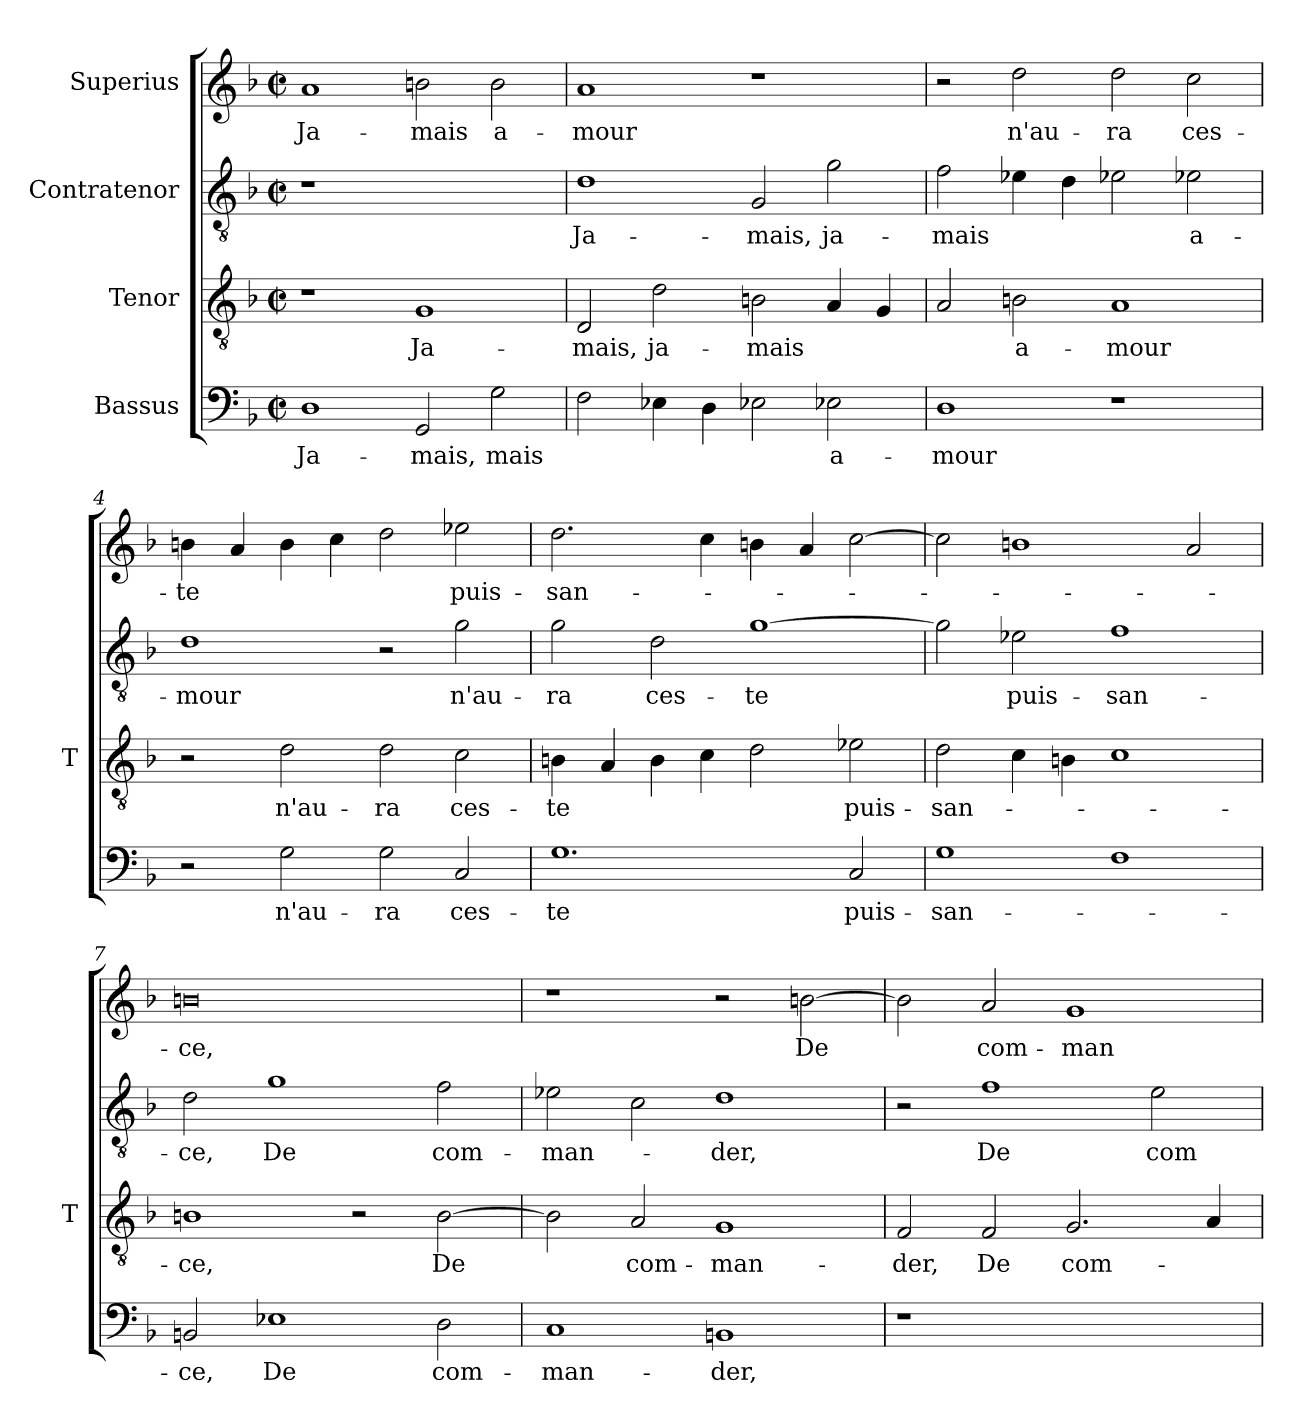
**kern	**text	**kern	**text	**kern	**text	**kern	**text
*part4	*part4	*part3	*part3	*part2	*part2	*part1	*part1
*staff4	*staff4	*staff3	*staff3	*staff2	*staff2	*staff1	*staff1
*I"Bassus	*	*I"Tenor	*	*I"Contratenor	*	*I"Superius	*
*	*	*I'T	*	*	*	*	*
*clefF4	*	*clefGv2	*	*clefGv2	*	*clefG2	*
*k[b-]	*	*k[b-]	*	*k[b-]	*	*k[b-]	*
*F:	*	*F:	*	*F:	*	*F:	*
*M2/2	*	*M2/2	*	*M2/2	*	*M2/2	*
*met(c|)	*	*met(c|)	*	*met(c|)	*	*met(c|)	*
=1	=1	=1	=1	=1	=1	=1	=1
1D	Ja-	1r	.	1r	.	1a	Ja-
2GG	-mais,	1G	Ja-	1ryy	.	2b	-mais
2G	-mais	.	.	.	.	2b	a-
=2	=2	=2	=2	=2	=2	=2	=2
2F	.	2D	-mais,	1d	Ja-	1a	-mour
4E-X	.	2d	ja-	.	.	.	.
4D	.	.	.	.	.	.	.
2E-X	.	2B	-mais	2G	-mais,	1r	.
2E-X	a-	4A	.	2g	ja-	.	.
.	.	4G	.	.	.	.	.
=3	=3	=3	=3	=3	=3	=3	=3
1D	-mour	2A	.	2f	-mais	2r	.
.	.	2B	a-	4e-X	.	2dd	n'au-
.	.	.	.	4d	.	.	.
1r	.	1A	-mour	2e-X	.	2dd	-ra
.	.	.	.	2e-X	a-	2cc	ces-
=4	=4	=4	=4	=4	=4	=4	=4
2r	.	2r	.	1d	-mour	4b	-te
.	.	.	.	.	.	4a	.
2G	n'au-	2d	n'au-	.	.	4b	.
.	.	.	.	.	.	4cc	.
2G	-ra	2d	-ra	2r	.	2dd	.
2C	ces-	2c	ces-	2g	n'au-	2ee-X	puis-
!!LO:LB:g=z
=5	=5	=5	=5	=5	=5	=5	=5
1.G	-te	4B	-te	2g	-ra	2.dd	san-
.	.	4A	.	.	.	.	.
.	.	4B	.	2d	ces-	.	.
.	.	4c	.	.	.	4cc	.
.	.	2d	.	[1g	-te	4b	.
.	.	.	.	.	.	4a	.
2C	puis-	2e-X	puis-	.	.	[2cc	.
=6	=6	=6	=6	=6	=6	=6	=6
1G	san-	2d	san-	2g]	.	2cc]	.
.	.	4c	.	2e-X	puis-	1b	.
.	.	4B	.	.	.	.	.
1F	.	1c	.	1f	san-	.	.
.	.	.	.	.	.	2a	.
=7	=7	=7	=7	=7	=7	=7	=7
2BB	-ce,	1B	-ce,	2d	-ce,	0b	-ce,
1E-X	-De	.	.	1g	-De	.	.
.	.	2r	.	.	.	.	.
2D	com-	[2B	-De	2f	com-	.	.
=8	=8	=8	=8	=8	=8	=8	=8
1C	man-	2B]	.	2e-X	man-	1r	.
.	.	2A	com-	2c	.	.	.
1BB	-der,	1G	man-	1d	-der,	2r	.
.	.	.	.	.	.	[2b	-De
=9	=9	=9	=9	=9	=9	=9	=9
1r	.	2F	-der,	2r	.	2b]	.
.	.	2F	-De	1f	-De	2a	com-
1ryy	.	2.G	com-	.	.	1g	man-
.	.	.	.	2e	com-	.	.
.	.	4A	.	.	.	.	.
=	=	=	=	=	=	=	=
*-	*-	*-	*-	*-	*-	*-	*-
